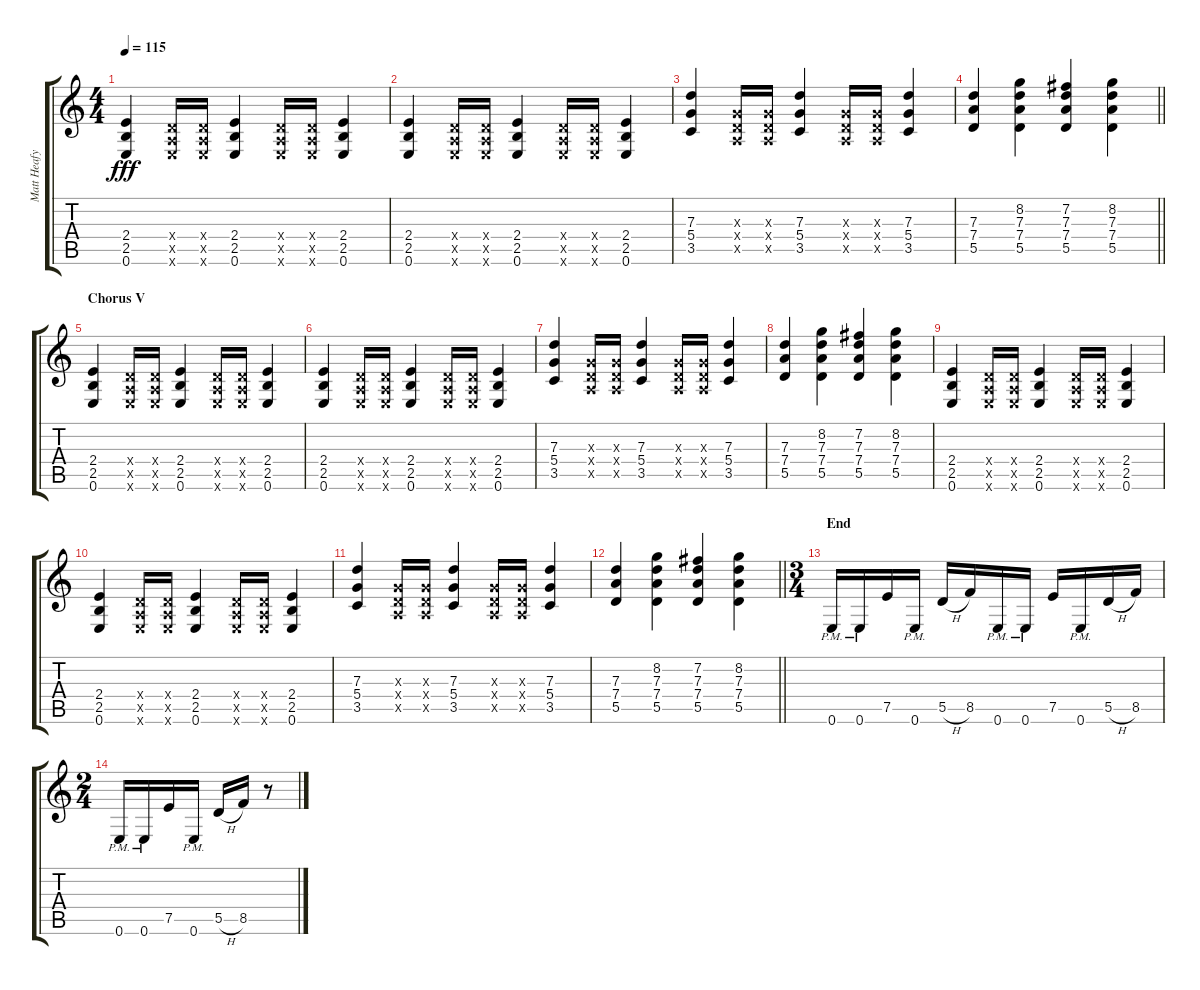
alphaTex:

\track ("Matt Heafy" "Matt Heafy") {instrument distortionguitar}
\staff {score tabs}
\tuning (E4 B3 G3 D3 A2 E2) {hide}
\ts (4 4)
\tempo 115
\clef g2
\ks c
(2.4 2.5 0.6).4{dy fff} (0.4{x} 0.5{x} 0.6{x}).16 (0.4{x} 0.5{x} 0.6{x}).16 (2.4 2.5 0.6).4 (0.4{x} 0.5{x} 0.6{x}).16 (0.4{x} 0.5{x} 0.6{x}).16 (2.4 2.5 0.6).4 |
(2.4 2.5 0.6).4 (0.4{x} 0.5{x} 0.6{x}).16 (0.4{x} 0.5{x} 0.6{x}).16 (2.4 2.5 0.6).4 (0.4{x} 0.5{x} 0.6{x}).16 (0.4{x} 0.5{x} 0.6{x}).16 (2.4 2.5 0.6).4 |
(7.3 5.4 3.5).4 (0.3{x} 0.4{x} 0.5{x}).16 (0.3{x} 0.4{x} 0.5{x}).16 (7.3 5.4 3.5).4 (0.3{x} 0.4{x} 0.5{x}).16 (0.3{x} 0.4{x} 0.5{x}).16 (7.3 5.4 3.5).4 |
\barLineRight lightlight
(7.3 7.4 5.5).4 (8.2 7.3 7.4 5.5).4 (7.2 7.3 7.4 5.5).4 (8.2 7.3 7.4 5.5).4 |
\section ("" "Chorus V")
(2.4 2.5 0.6).4 (0.4{x} 0.5{x} 0.6{x}).16 (0.4{x} 0.5{x} 0.6{x}).16 (2.4 2.5 0.6).4 (0.4{x} 0.5{x} 0.6{x}).16 (0.4{x} 0.5{x} 0.6{x}).16 (2.4 2.5 0.6).4 |
(2.4 2.5 0.6).4 (0.4{x} 0.5{x} 0.6{x}).16 (0.4{x} 0.5{x} 0.6{x}).16 (2.4 2.5 0.6).4 (0.4{x} 0.5{x} 0.6{x}).16 (0.4{x} 0.5{x} 0.6{x}).16 (2.4 2.5 0.6).4 |
(7.3 5.4 3.5).4 (0.3{x} 0.4{x} 0.5{x}).16 (0.3{x} 0.4{x} 0.5{x}).16 (7.3 5.4 3.5).4 (0.3{x} 0.4{x} 0.5{x}).16 (0.3{x} 0.4{x} 0.5{x}).16 (7.3 5.4 3.5).4 |
(7.3 7.4 5.5).4 (8.2 7.3 7.4 5.5).4 (7.2 7.3 7.4 5.5).4 (8.2 7.3 7.4 5.5).4 |
(2.4 2.5 0.6).4 (0.4{x} 0.5{x} 0.6{x}).16 (0.4{x} 0.5{x} 0.6{x}).16 (2.4 2.5 0.6).4 (0.4{x} 0.5{x} 0.6{x}).16 (0.4{x} 0.5{x} 0.6{x}).16 (2.4 2.5 0.6).4 |
(2.4 2.5 0.6).4 (0.4{x} 0.5{x} 0.6{x}).16 (0.4{x} 0.5{x} 0.6{x}).16 (2.4 2.5 0.6).4 (0.4{x} 0.5{x} 0.6{x}).16 (0.4{x} 0.5{x} 0.6{x}).16 (2.4 2.5 0.6).4 |
(7.3 5.4 3.5).4 (0.3{x} 0.4{x} 0.5{x}).16 (0.3{x} 0.4{x} 0.5{x}).16 (7.3 5.4 3.5).4 (0.3{x} 0.4{x} 0.5{x}).16 (0.3{x} 0.4{x} 0.5{x}).16 (7.3 5.4 3.5).4 |
\barLineRight lightlight
(7.3 7.4 5.5).4 (8.2 7.3 7.4 5.5).4 (7.2 7.3 7.4 5.5).4 (8.2 7.3 7.4 5.5).4 |
\ts (3 4)
\section ("" "End")
0.6{pm}.16 0.6{pm}.16 7.5.16 0.6{pm}.16 5.5{h}.16 8.5.16 0.6{pm}.16 0.6{pm}.16 7.5.16 0.6{pm}.16 5.5{h}.16 8.5.16 |
\ts (2 4)
0.6{pm}.16 0.6{pm}.16 7.5.16 0.6{pm}.16 5.5{h}.16 8.5.16 r.8
